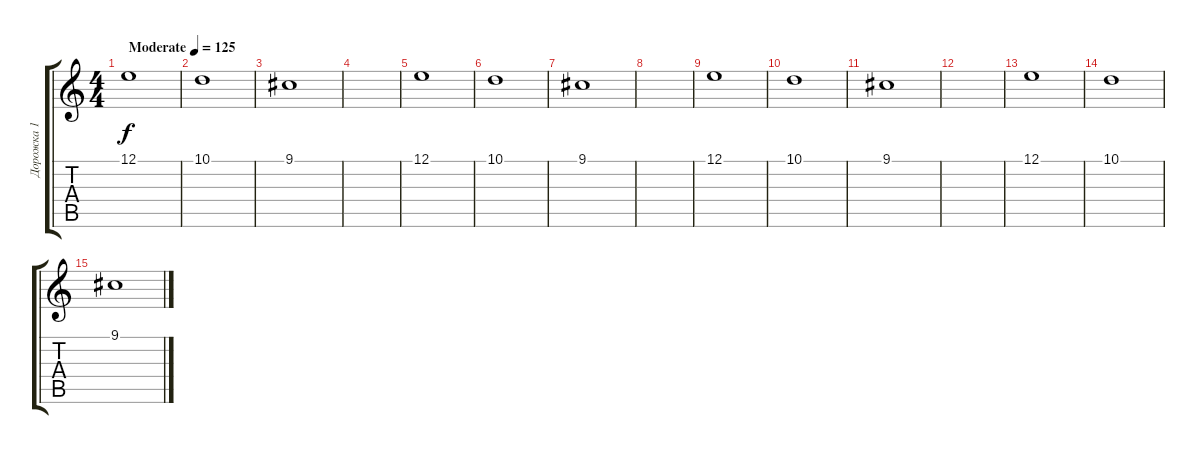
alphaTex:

\track ("Дорожка 1" "Дорожка 1") {instrument stringensemble2}
\staff {score tabs}
\tuning (E4 B3 G3 D3 A2 D2) {hide}
\ts (4 4)
\tempo (125 "Moderate")
\clef g2
\ks c
12.1.1{dy f instrument stringensemble2} |
10.1.1 |
9.1.1 |
|
12.1.1 |
10.1.1 |
9.1.1 |
|
12.1.1 |
10.1.1 |
9.1.1 |
|
12.1.1 |
10.1.1 |
9.1.1
